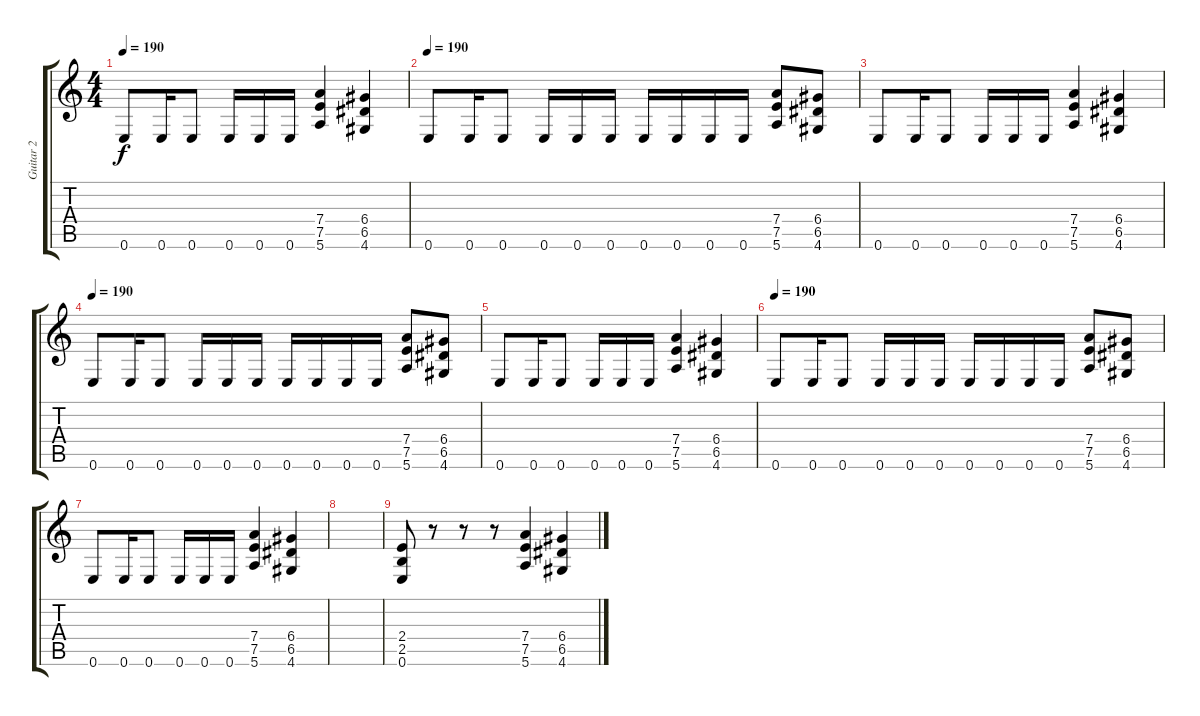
\track ("Guitar 2" "Guitar 2") {instrument distortionguitar}
\staff {score tabs}
\tuning (E4 B3 G3 D3 A2 E2) {hide}
\ts (4 4)
\tempo 190
\clef g2
\ks c
0.6.8{dy f} 0.6.16 0.6.8 0.6.16 0.6.16 0.6.16 (7.4 7.5 5.6).4 (6.4 6.5 4.6).4 |
\tempo 190
0.6.8 0.6.16 0.6.8 0.6.16 0.6.16 0.6.16 0.6.16 0.6.16 0.6.16 0.6.16 (7.4 7.5 5.6).8 (6.4 6.5 4.6).8 |
0.6.8 0.6.16 0.6.8 0.6.16 0.6.16 0.6.16 (7.4 7.5 5.6).4 (6.4 6.5 4.6).4 |
\tempo 190
0.6.8 0.6.16 0.6.8 0.6.16 0.6.16 0.6.16 0.6.16 0.6.16 0.6.16 0.6.16 (7.4 7.5 5.6).8 (6.4 6.5 4.6).8 |
0.6.8 0.6.16 0.6.8 0.6.16 0.6.16 0.6.16 (7.4 7.5 5.6).4 (6.4 6.5 4.6).4 |
\tempo 190
0.6.8 0.6.16 0.6.8 0.6.16 0.6.16 0.6.16 0.6.16 0.6.16 0.6.16 0.6.16 (7.4 7.5 5.6).8 (6.4 6.5 4.6).8 |
0.6.8 0.6.16 0.6.8 0.6.16 0.6.16 0.6.16 (7.4 7.5 5.6).4 (6.4 6.5 4.6).4 |
|
(2.4 2.5 0.6).8 r.8 r.8 r.8 (7.4 7.5 5.6).4 (6.4 6.5 4.6).4
